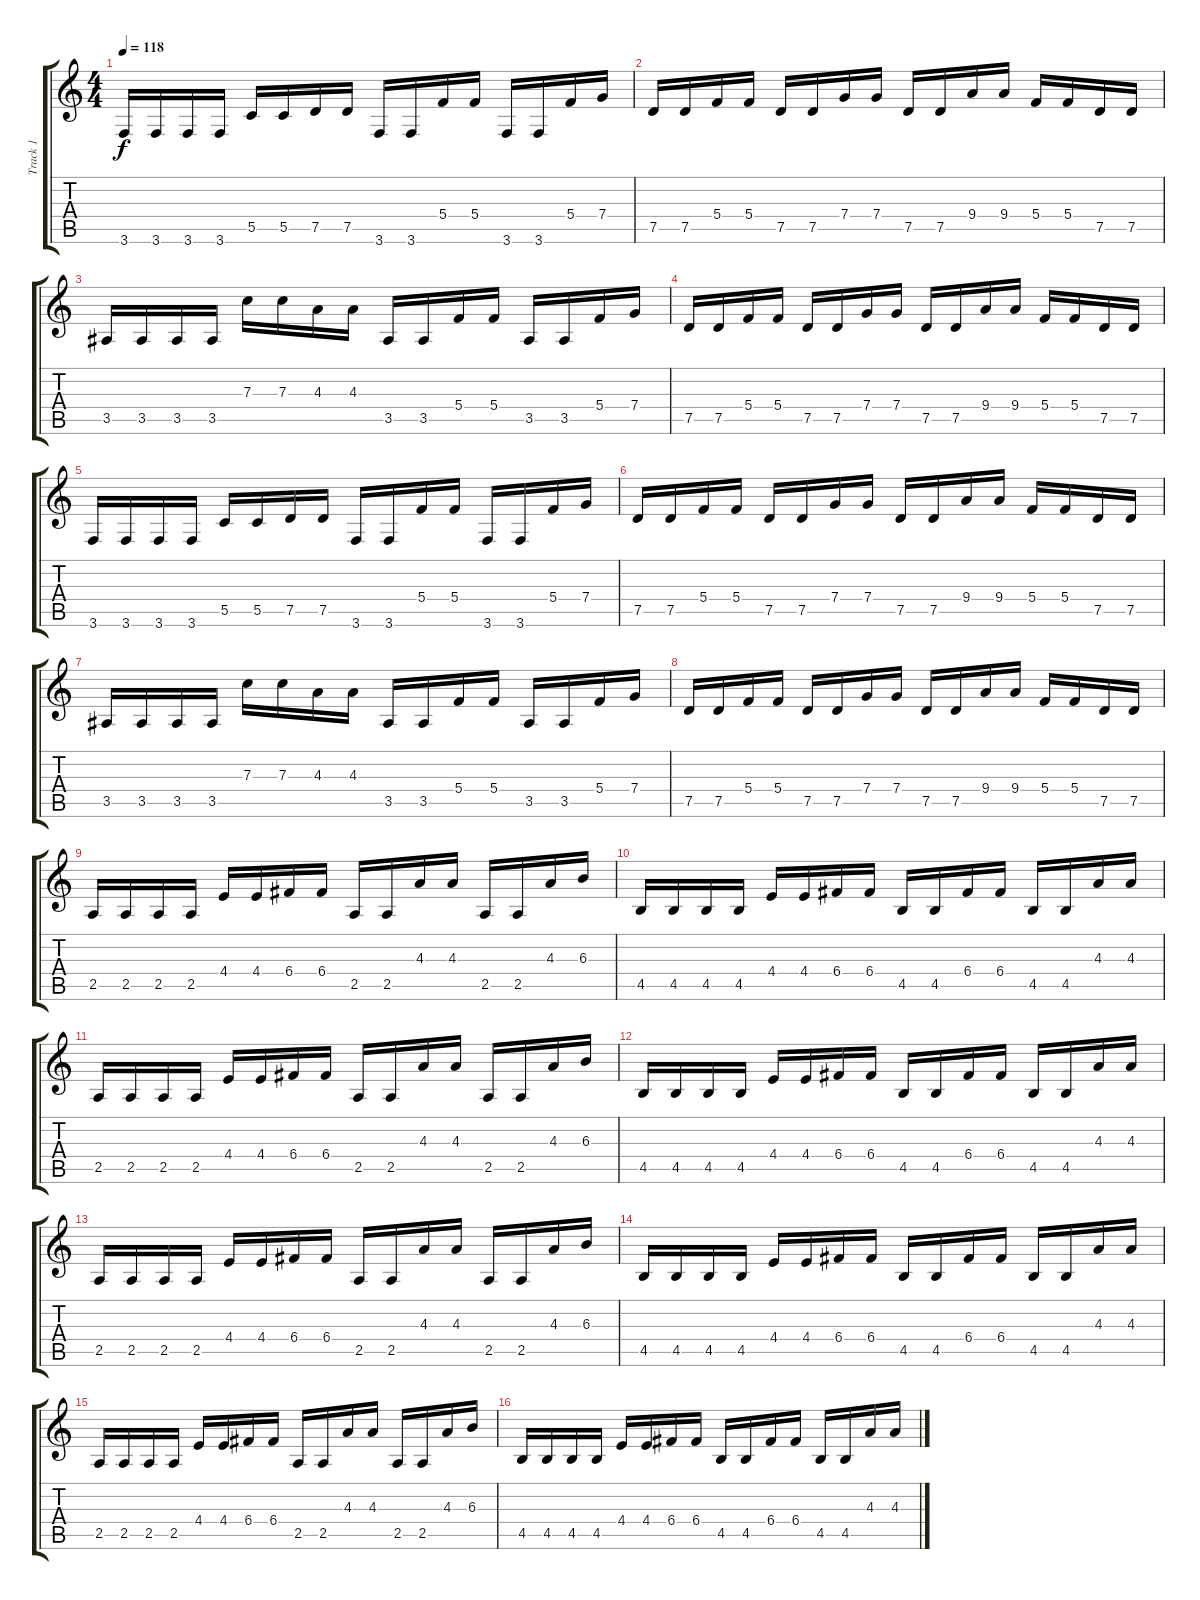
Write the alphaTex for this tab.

\track ("Track 1" "Track 1") {instrument distortionguitar}
\staff {score tabs}
\tuning (D4 A3 F3 C3 G2 D2) {hide}
\ts (4 4)
\tempo 118
\clef g2
\ks c
3.6.16{dy f} 3.6.16 3.6.16 3.6.16 5.5.16 5.5.16 7.5.16 7.5.16 3.6.16 3.6.16 5.4.16 5.4.16 3.6.16 3.6.16 5.4.16 7.4.16 |
7.5.16 7.5.16 5.4.16 5.4.16 7.5.16 7.5.16 7.4.16 7.4.16 7.5.16 7.5.16 9.4.16 9.4.16 5.4.16 5.4.16 7.5.16 7.5.16 |
3.5.16 3.5.16 3.5.16 3.5.16 7.3.16 7.3.16 4.3.16 4.3.16 3.5.16 3.5.16 5.4.16 5.4.16 3.5.16 3.5.16 5.4.16 7.4.16 |
7.5.16 7.5.16 5.4.16 5.4.16 7.5.16 7.5.16 7.4.16 7.4.16 7.5.16 7.5.16 9.4.16 9.4.16 5.4.16 5.4.16 7.5.16 7.5.16 |
3.6.16 3.6.16 3.6.16 3.6.16 5.5.16 5.5.16 7.5.16 7.5.16 3.6.16 3.6.16 5.4.16 5.4.16 3.6.16 3.6.16 5.4.16 7.4.16 |
7.5.16 7.5.16 5.4.16 5.4.16 7.5.16 7.5.16 7.4.16 7.4.16 7.5.16 7.5.16 9.4.16 9.4.16 5.4.16 5.4.16 7.5.16 7.5.16 |
3.5.16 3.5.16 3.5.16 3.5.16 7.3.16 7.3.16 4.3.16 4.3.16 3.5.16 3.5.16 5.4.16 5.4.16 3.5.16 3.5.16 5.4.16 7.4.16 |
7.5.16 7.5.16 5.4.16 5.4.16 7.5.16 7.5.16 7.4.16 7.4.16 7.5.16 7.5.16 9.4.16 9.4.16 5.4.16 5.4.16 7.5.16 7.5.16 |
2.5.16 2.5.16 2.5.16 2.5.16 4.4.16 4.4.16 6.4.16 6.4.16 2.5.16 2.5.16 4.3.16 4.3.16 2.5.16 2.5.16 4.3.16 6.3.16 |
4.5.16 4.5.16 4.5.16 4.5.16 4.4.16 4.4.16 6.4.16 6.4.16 4.5.16 4.5.16 6.4.16 6.4.16 4.5.16 4.5.16 4.3.16 4.3.16 |
2.5.16 2.5.16 2.5.16 2.5.16 4.4.16 4.4.16 6.4.16 6.4.16 2.5.16 2.5.16 4.3.16 4.3.16 2.5.16 2.5.16 4.3.16 6.3.16 |
4.5.16 4.5.16 4.5.16 4.5.16 4.4.16 4.4.16 6.4.16 6.4.16 4.5.16 4.5.16 6.4.16 6.4.16 4.5.16 4.5.16 4.3.16 4.3.16 |
2.5.16 2.5.16 2.5.16 2.5.16 4.4.16 4.4.16 6.4.16 6.4.16 2.5.16 2.5.16 4.3.16 4.3.16 2.5.16 2.5.16 4.3.16 6.3.16 |
4.5.16 4.5.16 4.5.16 4.5.16 4.4.16 4.4.16 6.4.16 6.4.16 4.5.16 4.5.16 6.4.16 6.4.16 4.5.16 4.5.16 4.3.16 4.3.16 |
2.5.16 2.5.16 2.5.16 2.5.16 4.4.16 4.4.16 6.4.16 6.4.16 2.5.16 2.5.16 4.3.16 4.3.16 2.5.16 2.5.16 4.3.16 6.3.16 |
4.5.16 4.5.16 4.5.16 4.5.16 4.4.16 4.4.16 6.4.16 6.4.16 4.5.16 4.5.16 6.4.16 6.4.16 4.5.16 4.5.16 4.3.16 4.3.16
